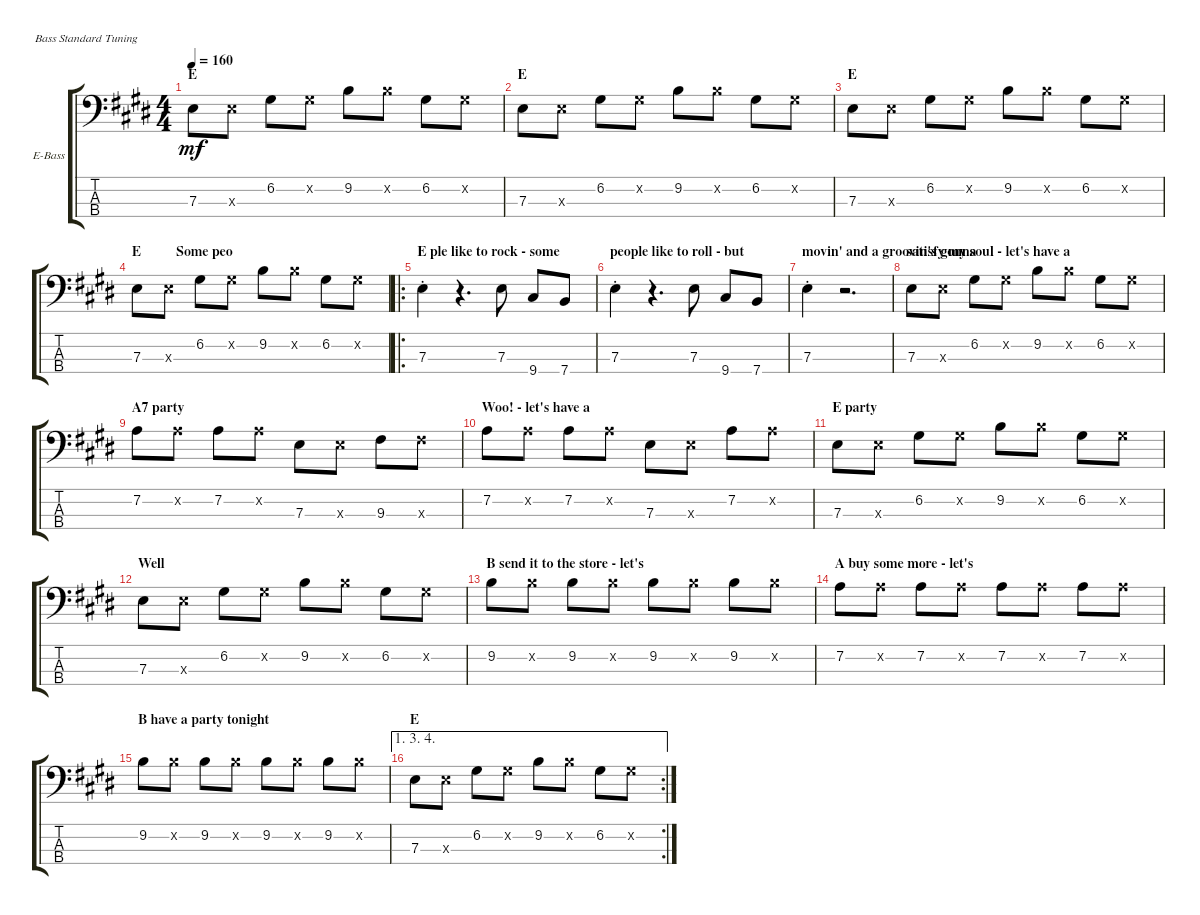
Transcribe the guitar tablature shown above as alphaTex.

\defaultSystemsLayout 4
\bracketExtendMode groupsimilarinstruments
\firstSystemTrackNameOrientation horizontal
\otherSystemsTrackNameOrientation horizontal
\track ("Electric Bass" "E-Bass") {instrument electricbassfinger}
\staff {score tabs}
\tuning (G2 D2 A1 E1)
\ts (4 4)
\section ("" "E")
\tempo 160
\clef f4
\ks e
7.3.8{dy mf instrument electricbassfinger} 7.3{x}.8 6.2.8 6.2{x}.8 9.2.8 9.2{x}.8 6.2.8 6.2{x}.8 |
\section ("" "E")
7.3.8 7.3{x}.8 6.2.8 6.2{x}.8 9.2.8 9.2{x}.8 6.2.8 6.2{x}.8 |
\section ("" "E")
7.3.8 7.3{x}.8 6.2.8 6.2{x}.8 9.2.8 9.2{x}.8 6.2.8 6.2{x}.8 |
\section ("" "E          Some peo")
7.3.8 7.3{x}.8 6.2.8 6.2{x}.8 9.2.8 9.2{x}.8 6.2.8 6.2{x}.8 |
\ro
\section ("" "E ple like to rock - some")
\scale
0.34026 7.3{st}.4 r.4{d} 7.3.8 9.4.8 7.4.8 |
\section ("" "people like to roll - but")
\scale
0.19451 7.3{st}.4 r.4{d} 7.3.8 9.4.8 7.4.8 |
\section ("" "movin' and a groovin's gonna")
\scale
0.24081 7.3{st}.4 r.2{d} |
\section ("" "satisfy my soul - let's have a")
\scale
0.224719 7.3.8 7.3{x}.8 6.2.8 6.2{x}.8 9.2.8 9.2{x}.8 6.2.8 6.2{x}.8 |
\section ("" "A7 party")
7.2.8 7.2{x}.8 7.2.8 7.2{x}.8 7.3.8 7.3{x}.8 9.3.8 9.3{x}.8 |
\section ("" "Woo! - let's have a")
7.2.8 7.2{x}.8 7.2.8 7.2{x}.8 7.3.8 7.3{x}.8 7.2.8 7.2{x}.8 |
\section ("" "E party")
7.3.8 7.3{x}.8 6.2.8 6.2{x}.8 9.2.8 9.2{x}.8 6.2.8 6.2{x}.8 |
\section ("" "Well")
7.3.8 7.3{x}.8 6.2.8 6.2{x}.8 9.2.8 9.2{x}.8 6.2.8 6.2{x}.8 |
\section ("" "B send it to the store - let's")
9.2.8 9.2{x}.8 9.2.8 9.2{x}.8 9.2.8 9.2{x}.8 9.2.8 9.2{x}.8 |
\section ("" "A buy some more - let's")
7.2.8 7.2{x}.8 7.2.8 7.2{x}.8 7.2.8 7.2{x}.8 7.2.8 7.2{x}.8 |
\section ("" "B have a party tonight")
9.2.8 9.2{x}.8 9.2.8 9.2{x}.8 9.2.8 9.2{x}.8 9.2.8 9.2{x}.8 |
\ae (1 3 4)
\rc 2
\section ("" "E")
7.3.8 7.3{x}.8 6.2.8 6.2{x}.8 9.2.8 9.2{x}.8 6.2.8 6.2{x}.8
